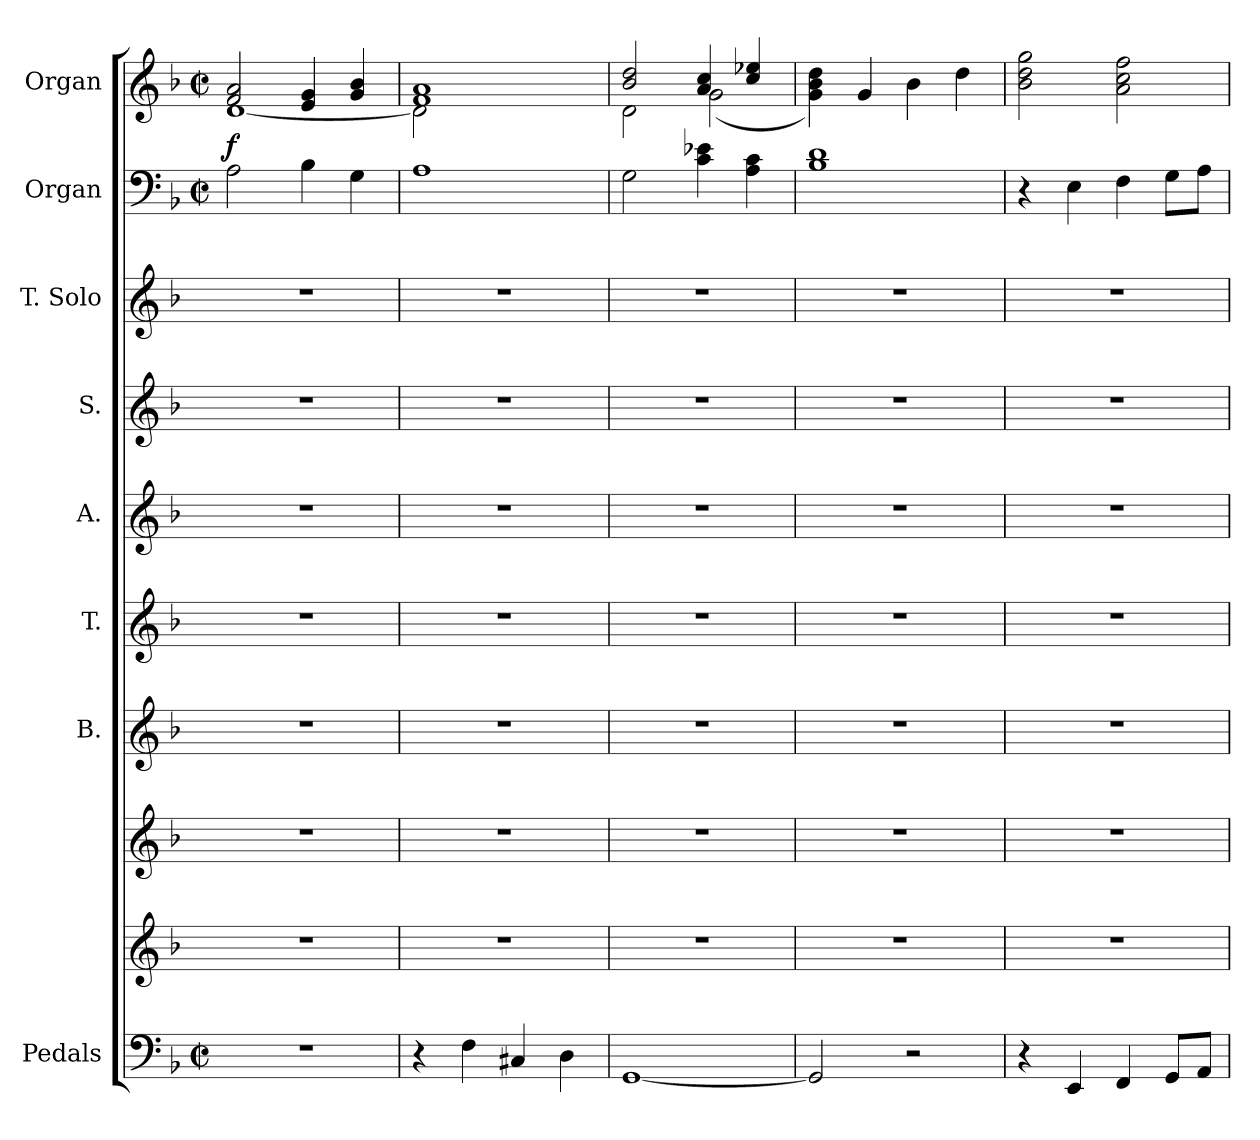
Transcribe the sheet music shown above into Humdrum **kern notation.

**kern	**kern	**kern	**kern	**kern	**kern	**kern	**kern	**kern	**dynam	**kern
*part10	*part9	*part8	*part7	*part6	*part5	*part4	*part3	*part2	*part2	*part1
*staff10	*staff9	*staff8	*staff7	*staff6	*staff5	*staff4	*staff3	*staff2	*staff2	*staff1
*I"Pedals	*	*	*I"B.	*I"T.	*I"A.	*I"S.	*I"T. Solo	*I"Organ	*	*I"Organ
*I'Ped.	*	*	*I'B.	*I'T.	*I'A.	*I'S.	*I'T. Solo	*	*	*
*clefF4	*clefG2	*clefG2	*clefG2	*clefG2	*clefG2	*clefG2	*clefG2	*clefF4	*	*clefG2
*k[b-]	*k[b-]	*k[b-]	*k[b-]	*k[b-]	*k[b-]	*k[b-]	*k[b-]	*k[b-]	*	*k[b-]
*F:	*F:	*F:	*F:	*F:	*F:	*F:	*F:	*F:	*	*F:
*M2/2	*	*	*	*	*	*	*	*M2/2	*	*M2/2
*met(c|)	*	*	*	*	*	*	*	*met(c|)	*	*met(c|)
=1	=1	=1	=1	=1	=1	=1	=1	=1	=1	=1
*	*	*	*	*	*	*	*	*	*	*^
!	!	!	!	!	!	!	!	!	!LO:DY:a	!	!
1r	1r	1r	1r	1r	1r	1r	1r	2A\	f	2f/ 2a/	[<1d
.	.	.	.	.	.	.	.	4B-\	.	4e/ 4g/	.
.	.	.	.	.	.	.	.	4G\	.	4g/ 4b-/	.
=2	=2	=2	=2	=2	=2	=2	=2	=2	=2	=2	=2
4r	1r	1r	1r	1r	1r	1r	1r	1A	.	1f 1a	2d\]
4F\	.	.	.	.	.	.	.	.	.	.	.
4C#X/	.	.	.	.	.	.	.	.	.	.	2ryy
4D\	.	.	.	.	.	.	.	.	.	.	.
=3	=3	=3	=3	=3	=3	=3	=3	=3	=3	=3	=3
[<1GG	1r	1r	1r	1r	1r	1r	1r	2G\	.	2b-/ 2dd/	2d\
.	.	.	.	.	.	.	.	4c\ 4e-X\	.	4a/ 4cc/	(<2g\
.	.	.	.	.	.	.	.	4A\ 4c\	.	4cc/ 4ee-X/	.
*	*	*	*	*	*	*	*	*	*	*v	*v
=4	=4	=4	=4	=4	=4	=4	=4	=4	=4	=4
2GG/]	1r	1r	1r	1r	1r	1r	1r	1B- 1d	.	4g\ 4b-\ 4dd\)
.	.	.	.	.	.	.	.	.	.	4g/
2r	.	.	.	.	.	.	.	.	.	4b-\
.	.	.	.	.	.	.	.	.	.	4dd\
=5	=5	=5	=5	=5	=5	=5	=5	=5	=5	=5
4r	1r	1r	1r	1r	1r	1r	1r	4r	.	2b-\ 2dd\ 2gg\
4EE/	.	.	.	.	.	.	.	4E\	.	.
4FF/	.	.	.	.	.	.	.	4F\	.	2a\ 2cc\ 2ff\
8GG/L	.	.	.	.	.	.	.	8G\L	.	.
8AA/J	.	.	.	.	.	.	.	8A\J	.	.
=	=	=	=	=	=	=	=	=	=	=
*-	*-	*-	*-	*-	*-	*-	*-	*-	*-	*-
